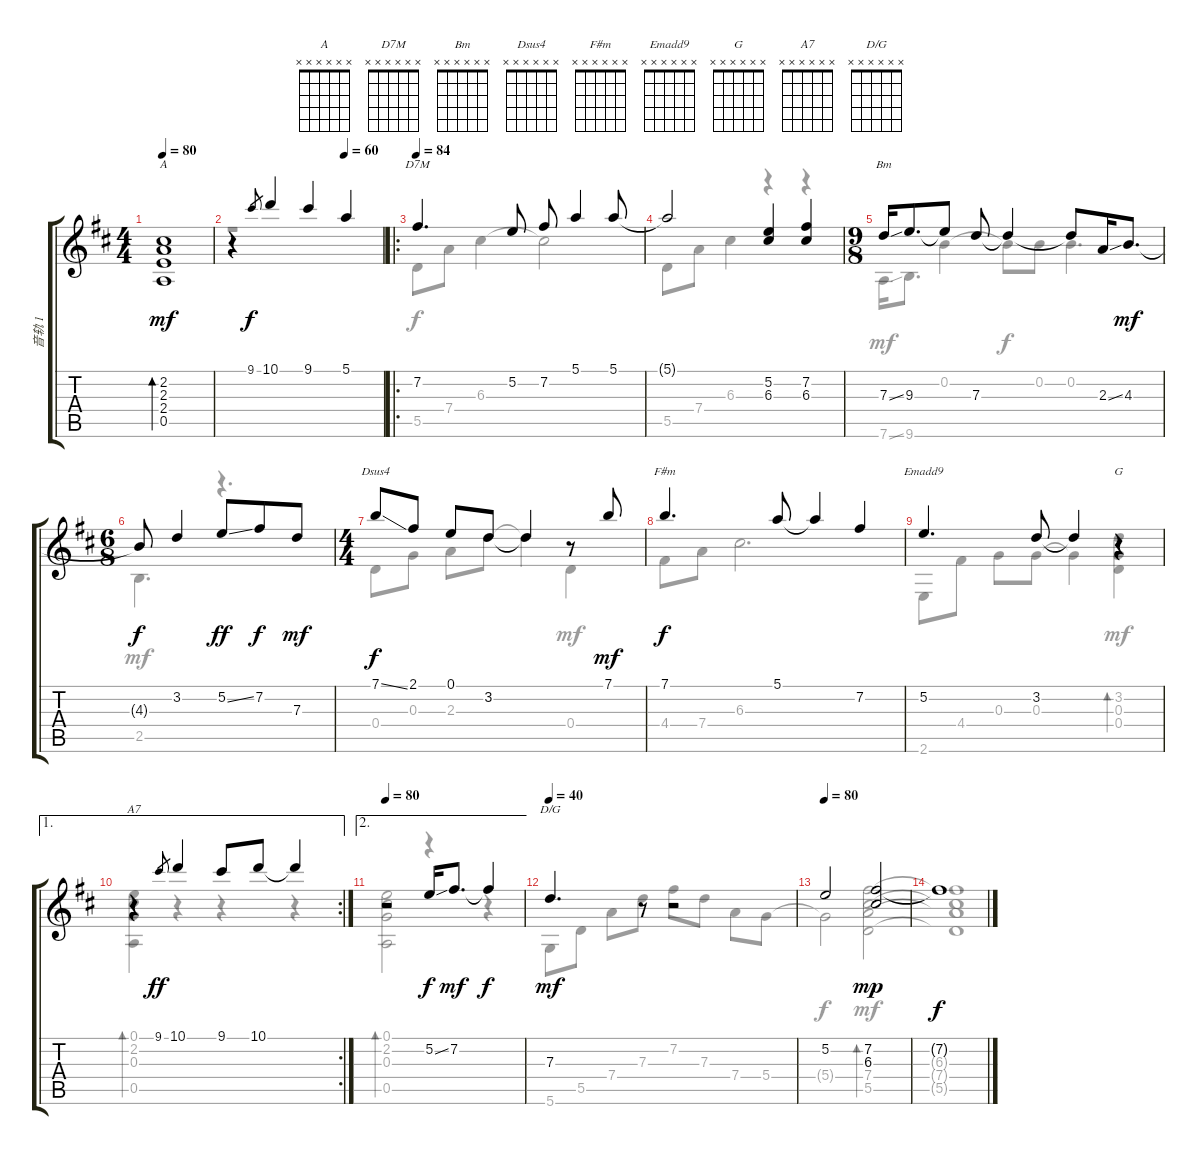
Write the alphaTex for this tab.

\track ("音轨 1" "音轨 1") {instrument acousticguitarnylon}
\staff {score tabs}
\tuning (E4 B3 G3 D3 A2 D2) {hide}
\chord ("A" x x x x x x)
\chord ("D7M" x x x x x x)
\chord ("Bm" x x x x x x)
\chord ("Dsus4" x x x x x x)
\chord ("F#m" x x x x x x)
\chord ("Emadd9" x x x x x x)
\chord ("G" x x x x x x)
\chord ("A7" x x x x x x)
\chord ("D/G" x x x x x x)
\voice
\ts (4 4)
\tempo 80
\clef g2
\ks d
(2.2 2.3 2.4 0.5).1{bd 480 ch "A" dy mf} |
\tempo (60 0.75)
r.4 9.1.8{gr dy f} 10.1.4 9.1.4 5.1.4 |
\ro
\tempo 84
7.2.4{d ch "D7M"} 5.2.8 7.2.8 5.1.4 5.1.8 |
5.1{t}.2 (5.2 6.3).4 (7.2 6.3).4 |
\ts (9 8)
7.3{ss}.16{ch "Bm" txt ""} 9.3.8{d} 9.3{t}.8 7.3.8 7.3{t}.4 7.3{t}.8 2.3{ss}.16 4.3.8{d dy mf} |
\ts (6 8)
4.3{t}.8{dy f} 3.2.4 5.2{ss}.8{dy ff} 7.2.8{dy f} 7.3.8{dy mf} |
\ts (4 4)
7.1{ss}.8{ch "Dsus4" dy f} 2.1.8 0.1.8 3.2.8 3.2{t}.4 r.8 7.1.8{dy mf} |
7.1.4{d ch "F#m" dy f} 5.1.8 5.1{t}.4 7.2.4 |
5.2.4{d ch "Emadd9"} 3.2.8 3.2{t}.4 r.4{ch "G"} |
\ae 1
\rc 2
r.4{ch "A7"} 9.1.8{gr dy ff} 10.1.4 9.1.8 10.1.8 10.1{t}.4 |
\ae 2
\tempo 80
r.2 5.2{ss}.16{dy f} 7.2.8{d dy mf} 7.2{t}.4{dy f} |
\tempo 40
7.3.4{d ch "D/G" dy mf} r.8 r.2 |
\tempo 80
5.2.2 (7.2 6.3).2{dy mp} |
7.2{t}.1{dy f}
\voice
\clef g2
\ottava regular
\simile none
\ks d
|
r.1 |
5.5.8{dy f} 7.4.8 6.3.4 6.3{t}.2 |
5.5.8 7.4.8 6.3.4 r.4 r.4 |
7.6{ss}.16{dy mf} 9.6.8{d} 0.2.4 0.2{t}.8{dy f} 0.2.8 0.2.4{d} |
2.5.4{d dy mf} r.4{d} |
0.4.8{dy f} 0.3.8 2.3.8 3.2.8 3.2{t}.4 0.4.4{dy mf} |
4.4.8{dy f} 7.4.8 6.3.2{d} |
2.6.8 4.4.8 0.3.8 0.3.8 0.3{t}.4 (3.2 0.3 0.4).4{bd 480 dy mf} |
(0.1 2.2 0.3 0.5).4{bd 480} r.4 r.4 r.4 |
(0.1 2.2 0.3 0.5).2{bd 480} r.4 r.4 |
5.6.8 5.5.8 7.4.8 7.3.8 7.2.8 7.3.8 7.4.8 5.4.8 |
5.4{t}.2{dy f} (7.2 6.3 7.4 5.5).2{bd 480 dy mf} |
(7.2{t} 6.3{t} 7.4{t} 5.5{t}).1{dy f}
